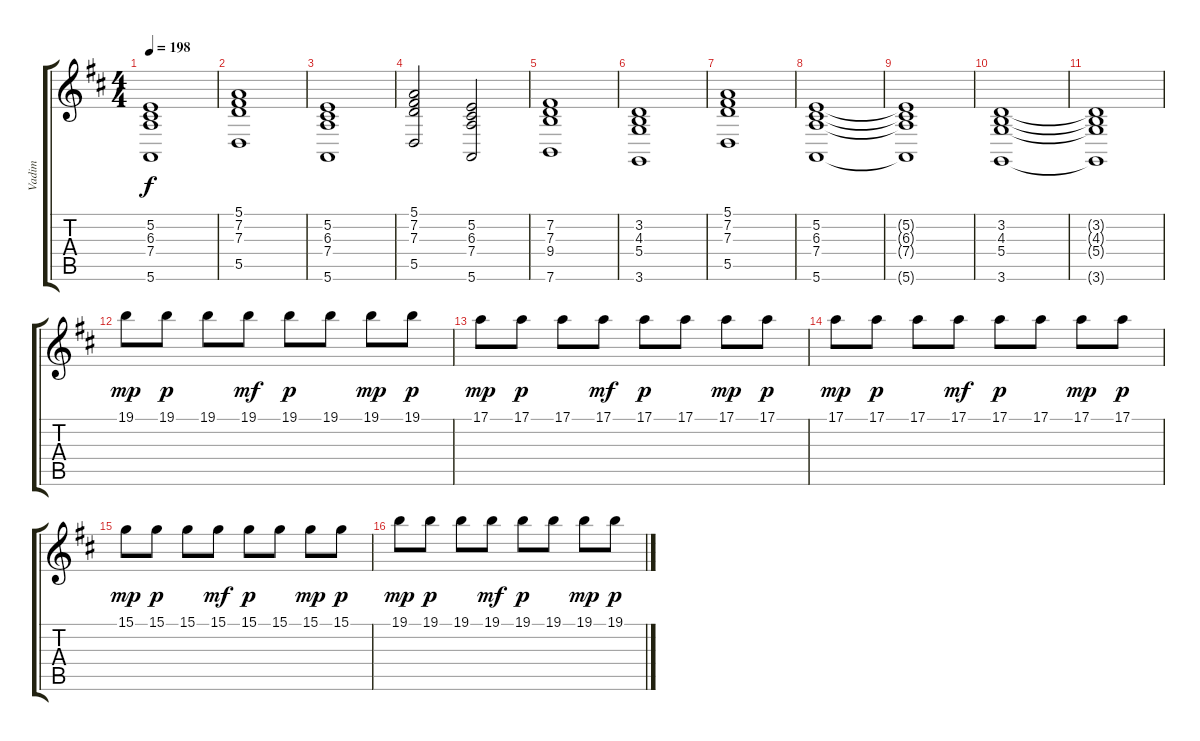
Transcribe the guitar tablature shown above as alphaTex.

\track ("Vadim" "Vadim") {instrument stringensemble1}
\staff {score tabs}
\tuning (E4 B3 G3 D3 A2 E2) {hide}
\ts (4 4)
\tempo 198
\clef g2
\ks bminor
(5.2 6.3 7.4 5.6).1{dy f} |
(5.1 7.2 7.3 5.5).1 |
(5.2 6.3 7.4 5.6).1 |
(5.1 7.2 7.3 5.5).2 (5.2 6.3 7.4 5.6).2 |
(7.2 7.3 9.4 7.6).1 |
(3.2 4.3 5.4 3.6).1 |
(5.1 7.2 7.3 5.5).1 |
(5.2 6.3 7.4 5.6).1 |
(5.2{t} 6.3{t} 7.4{t} 5.6{t}).1 |
(3.2 4.3 5.4 3.6).1 |
(3.2{t} 4.3{t} 5.4{t} 3.6{t}).1 |
19.1.8{dy mp} 19.1.8{dy p} 19.1.8 19.1.8{dy mf} 19.1.8{dy p} 19.1.8 19.1.8{dy mp} 19.1.8{dy p} |
17.1.8{dy mp} 17.1.8{dy p} 17.1.8 17.1.8{dy mf} 17.1.8{dy p} 17.1.8 17.1.8{dy mp} 17.1.8{dy p} |
17.1.8{dy mp} 17.1.8{dy p} 17.1.8 17.1.8{dy mf} 17.1.8{dy p} 17.1.8 17.1.8{dy mp} 17.1.8{dy p} |
15.1.8{dy mp} 15.1.8{dy p} 15.1.8 15.1.8{dy mf} 15.1.8{dy p} 15.1.8 15.1.8{dy mp} 15.1.8{dy p} |
19.1.8{dy mp} 19.1.8{dy p} 19.1.8 19.1.8{dy mf} 19.1.8{dy p} 19.1.8 19.1.8{dy mp} 19.1.8{dy p}
